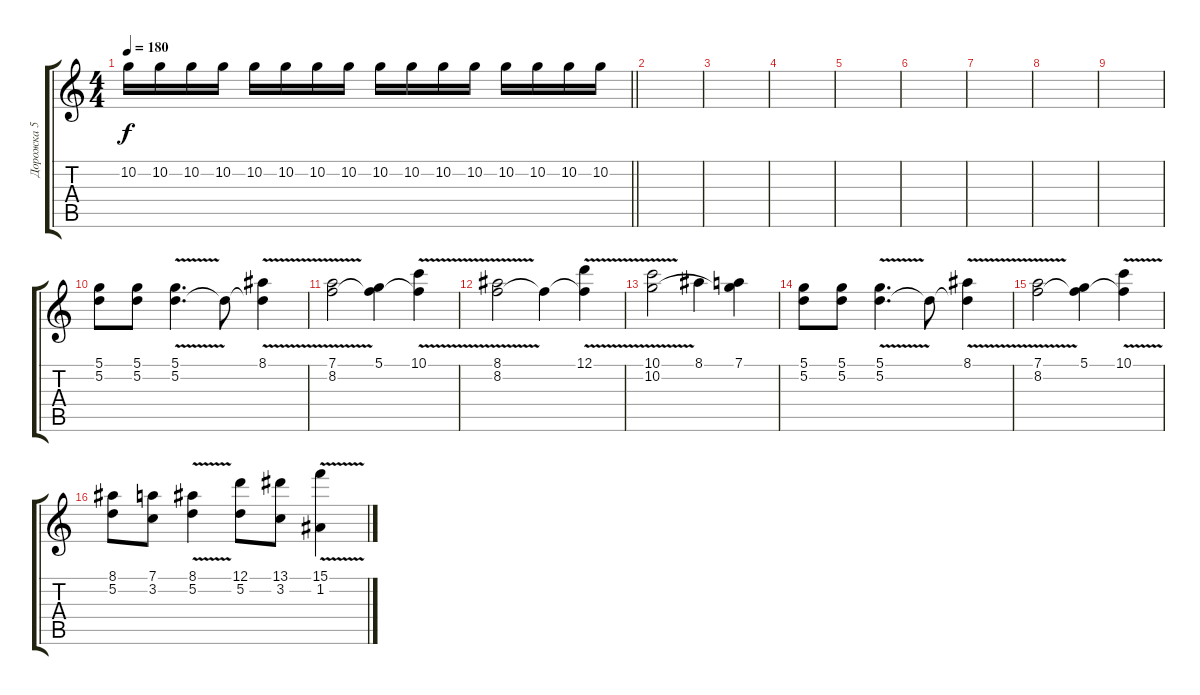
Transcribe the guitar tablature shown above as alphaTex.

\track ("Дорожка 5" "Дорожка 5") {instrument banjo}
\staff {score tabs}
\tuning (D4 A3 F3 C3 G2 D2) {hide}
\displaytranspose 12
\ts (4 4)
\tempo 180
\clef g2
\barLineRight lightlight
\ks c
10.2.16{dy f} 10.2.16 10.2.16 10.2.16 10.2.16 10.2.16 10.2.16 10.2.16 10.2.16 10.2.16 10.2.16 10.2.16 10.2.16 10.2.16 10.2.16 10.2.16 |
|
|
|
|
|
|
|
|
(5.1 5.2).8{volume 9} (5.1 5.2).8 (5.1{v} 5.2).4{d} 5.2{t}.8 (8.1{v} 5.2{t}).4 |
(7.1{v} 8.2).2 (5.1 8.2{t}).4 (10.1{v} 8.2{t}).4 |
(8.1{v} 8.2).2 8.2{t}.4 (12.1{v} 8.2{t}).4 |
(10.1{v} 10.2).2 8.1.4 (7.1 10.2{t}).4 |
(5.1 5.2).8 (5.1 5.2).8 (5.1{v} 5.2).4{d} 5.2{t}.8 (8.1{v} 5.2{t}).4 |
(7.1{v} 8.2).2 (5.1 8.2{t}).4 (10.1{v} 8.2{t}).4 |
(8.1 5.2).8 (7.1 3.2).8 (8.1{v} 5.2).4 (12.1 5.2).8 (13.1 3.2).8 (15.1{v} 1.2).4
